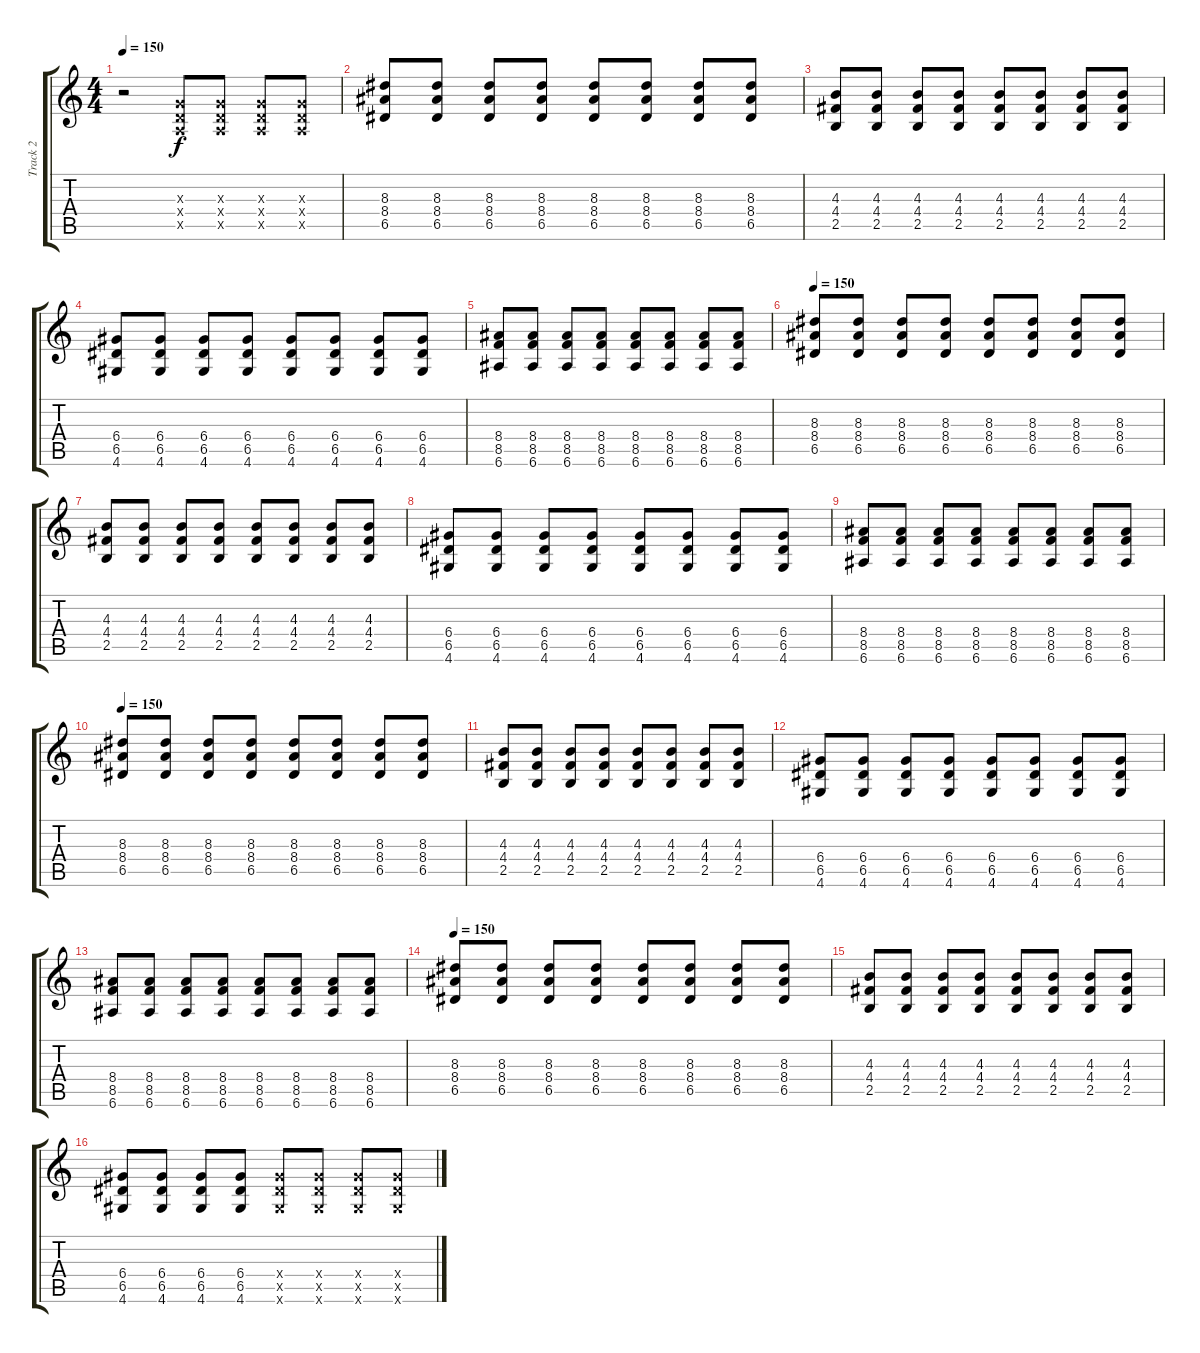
\track ("Track 2" "Track 2") {instrument distortionguitar}
\staff {score tabs}
\tuning (E4 B3 G3 D3 A2 E2) {hide}
\ts (4 4)
\tempo 150
\clef g2
\ks c
r.2{dy f} (0.3{x} 0.4{x} 0.5{x}).8 (0.3{x} 0.4{x} 0.5{x}).8 (0.3{x} 0.4{x} 0.5{x}).8 (0.3{x} 0.4{x} 0.5{x}).8 |
(8.3 8.4 6.5).8 (8.3 8.4 6.5).8 (8.3 8.4 6.5).8 (8.3 8.4 6.5).8 (8.3 8.4 6.5).8 (8.3 8.4 6.5).8 (8.3 8.4 6.5).8 (8.3 8.4 6.5).8 |
(4.3 4.4 2.5).8 (4.3 4.4 2.5).8 (4.3 4.4 2.5).8 (4.3 4.4 2.5).8 (4.3 4.4 2.5).8 (4.3 4.4 2.5).8 (4.3 4.4 2.5).8 (4.3 4.4 2.5).8 |
(6.4 6.5 4.6).8 (6.4 6.5 4.6).8 (6.4 6.5 4.6).8 (6.4 6.5 4.6).8 (6.4 6.5 4.6).8 (6.4 6.5 4.6).8 (6.4 6.5 4.6).8 (6.4 6.5 4.6).8 |
(8.4 8.5 6.6).8 (8.4 8.5 6.6).8 (8.4 8.5 6.6).8 (8.4 8.5 6.6).8 (8.4 8.5 6.6).8 (8.4 8.5 6.6).8 (8.4 8.5 6.6).8 (8.4 8.5 6.6).8 |
\tempo 150
(8.3 8.4 6.5).8 (8.3 8.4 6.5).8 (8.3 8.4 6.5).8 (8.3 8.4 6.5).8 (8.3 8.4 6.5).8 (8.3 8.4 6.5).8 (8.3 8.4 6.5).8 (8.3 8.4 6.5).8 |
(4.3 4.4 2.5).8 (4.3 4.4 2.5).8 (4.3 4.4 2.5).8 (4.3 4.4 2.5).8 (4.3 4.4 2.5).8 (4.3 4.4 2.5).8 (4.3 4.4 2.5).8 (4.3 4.4 2.5).8 |
(6.4 6.5 4.6).8 (6.4 6.5 4.6).8 (6.4 6.5 4.6).8 (6.4 6.5 4.6).8 (6.4 6.5 4.6).8 (6.4 6.5 4.6).8 (6.4 6.5 4.6).8 (6.4 6.5 4.6).8 |
(8.4 8.5 6.6).8 (8.4 8.5 6.6).8 (8.4 8.5 6.6).8 (8.4 8.5 6.6).8 (8.4 8.5 6.6).8 (8.4 8.5 6.6).8 (8.4 8.5 6.6).8 (8.4 8.5 6.6).8 |
\tempo 150
(8.3 8.4 6.5).8 (8.3 8.4 6.5).8 (8.3 8.4 6.5).8 (8.3 8.4 6.5).8 (8.3 8.4 6.5).8 (8.3 8.4 6.5).8 (8.3 8.4 6.5).8 (8.3 8.4 6.5).8 |
(4.3 4.4 2.5).8 (4.3 4.4 2.5).8 (4.3 4.4 2.5).8 (4.3 4.4 2.5).8 (4.3 4.4 2.5).8 (4.3 4.4 2.5).8 (4.3 4.4 2.5).8 (4.3 4.4 2.5).8 |
(6.4 6.5 4.6).8 (6.4 6.5 4.6).8 (6.4 6.5 4.6).8 (6.4 6.5 4.6).8 (6.4 6.5 4.6).8 (6.4 6.5 4.6).8 (6.4 6.5 4.6).8 (6.4 6.5 4.6).8 |
(8.4 8.5 6.6).8 (8.4 8.5 6.6).8 (8.4 8.5 6.6).8 (8.4 8.5 6.6).8 (8.4 8.5 6.6).8 (8.4 8.5 6.6).8 (8.4 8.5 6.6).8 (8.4 8.5 6.6).8 |
\tempo 150
(8.3 8.4 6.5).8 (8.3 8.4 6.5).8 (8.3 8.4 6.5).8 (8.3 8.4 6.5).8 (8.3 8.4 6.5).8 (8.3 8.4 6.5).8 (8.3 8.4 6.5).8 (8.3 8.4 6.5).8 |
(4.3 4.4 2.5).8 (4.3 4.4 2.5).8 (4.3 4.4 2.5).8 (4.3 4.4 2.5).8 (4.3 4.4 2.5).8 (4.3 4.4 2.5).8 (4.3 4.4 2.5).8 (4.3 4.4 2.5).8 |
(6.4 6.5 4.6).8 (6.4 6.5 4.6).8 (6.4 6.5 4.6).8 (6.4 6.5 4.6).8 (6.4{x} 6.5{x} 4.6{x}).8 (6.4{x} 6.5{x} 4.6{x}).8 (6.4{x} 6.5{x} 4.6{x}).8 (6.4{x} 6.5{x} 4.6{x}).8
